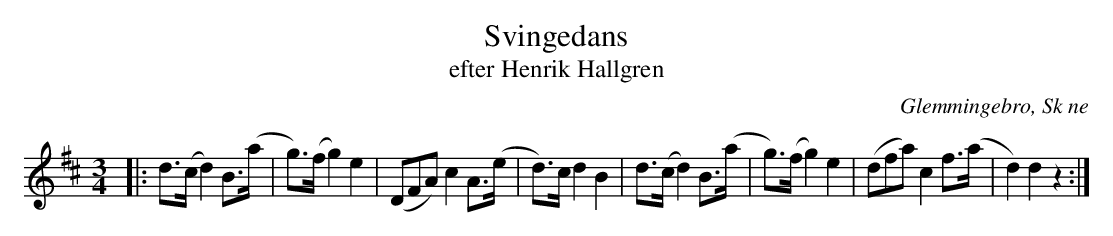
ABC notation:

X:1
T:Svingedans
T:efter Henrik Hallgren
O:Glemmingebro, Sk ne
M:3/4
L:1/8
K:D
|: d>(c d2) B>(a | g)>(f g2) e2 | 3(DFA) c2 A>(e | d)>c d2 B2 | d>(c d2) B>(a | g)>(f g2) e2 | 3(dfa) c2 f>(a | d2) d2 z2 :|
